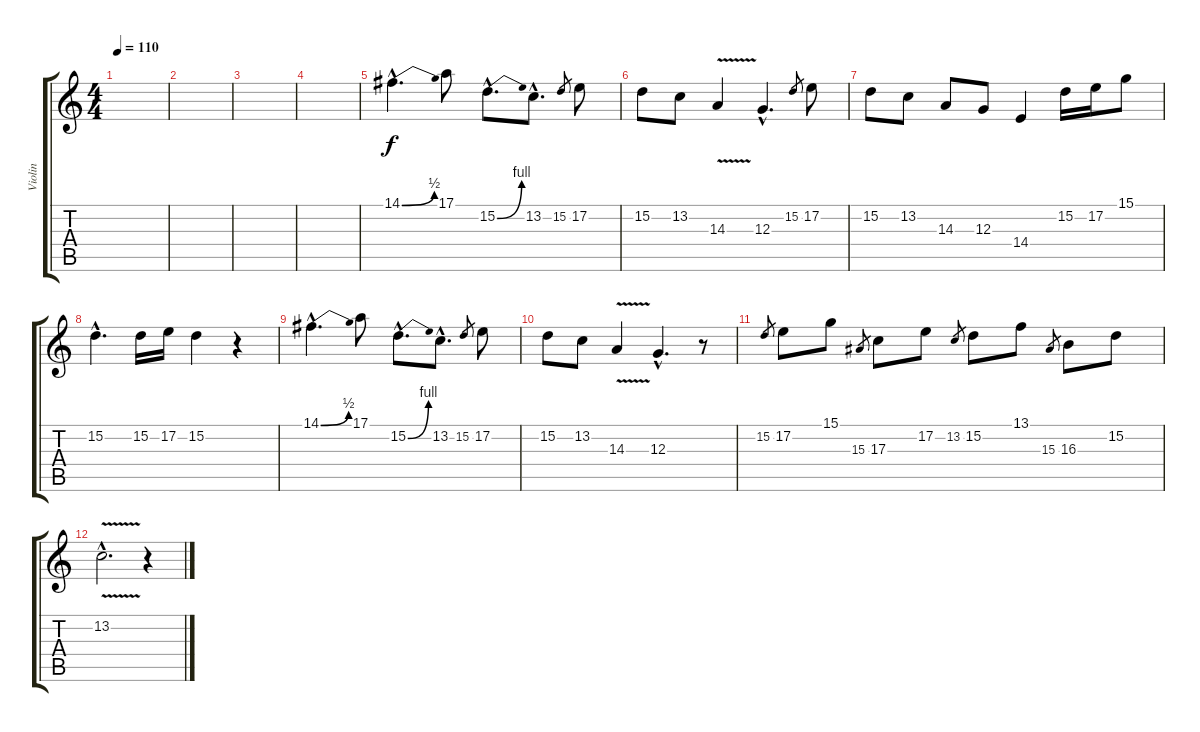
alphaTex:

\track ("Violin" "Violin") {instrument violin}
\staff {score tabs}
\tuning (E4 B3 G3 D3 A2 E2) {hide}
\ts (4 4)
\tempo 110
\clef g2
\ks c
|
|
|
|
14.1{be (bend 0 0 60 2) hac}.4{d} 17.1.8 15.2{be (bend 0 0 60 4) hac}.8{d} 13.2{hac}.8{d} 15.2.8{gr} 17.2.8 |
15.2.8 13.2.8 14.3{v}.4 12.3{hac}.4{d} 15.2.8{gr} 17.2.8 |
15.2.8 13.2.8 14.3.8 12.3.8 14.4.4 15.2.16 17.2.16 15.1.8 |
15.2{hac}.4{d} 15.2.16 17.2.16 15.2.4 r.4 |
14.1{be (bend 0 0 60 2) hac}.4{d} 17.1.8 15.2{be (bend 0 0 60 4) hac}.8{d} 13.2{hac}.8{d} 15.2.8{gr} 17.2.8 |
15.2.8 13.2.8 14.3{v}.4 12.3{hac}.4{d} r.8 |
15.2.8{gr} 17.2.8 15.1.8 15.3.8{gr} 17.3.8 17.2.8 13.2.8{gr} 15.2.8 13.1.8 15.3.8{gr} 16.3.8 15.2.8 |
13.2{v hac}.2{d} r.4
